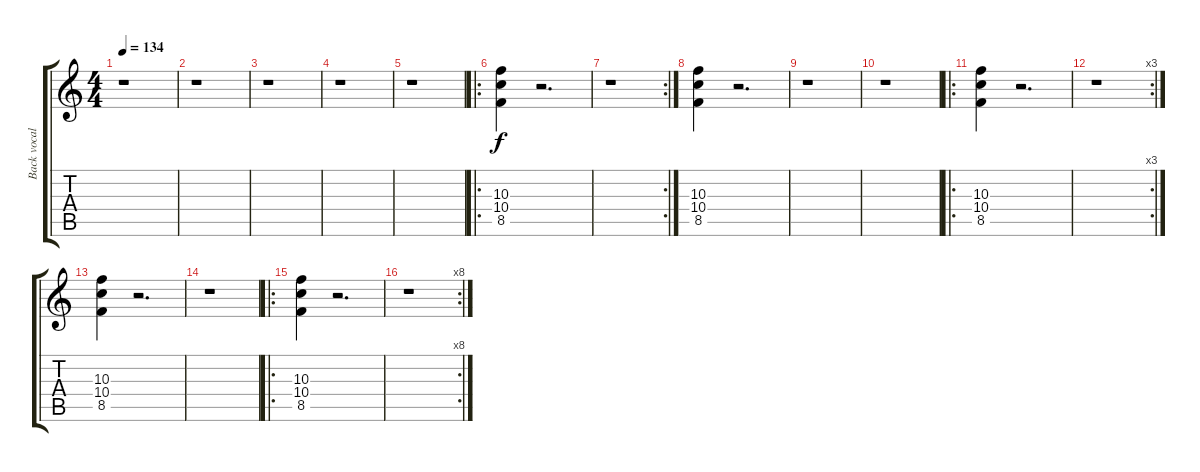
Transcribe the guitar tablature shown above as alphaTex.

\track ("Back vocals" "Back vocal") {instrument distortionguitar}
\staff {score tabs}
\tuning (E4 B3 G3 D3 A2 E2) {hide}
\ts (4 4)
\tempo 134
\clef g2
\ks c
r.1{dy f instrument distortionguitar} |
r.1 |
r.1 |
r.1 |
r.1 |
\ro
(10.3 10.4 8.5).4 r.2{d} |
\rc 2
r.1 |
(10.3 10.4 8.5).4 r.2{d} |
r.1 |
r.1 |
\ro
(10.3 10.4 8.5).4 r.2{d} |
\rc 3
r.1 |
(10.3 10.4 8.5).4 r.2{d} |
r.1 |
\ro
(10.3 10.4 8.5).4 r.2{d} |
\rc 8
r.1
